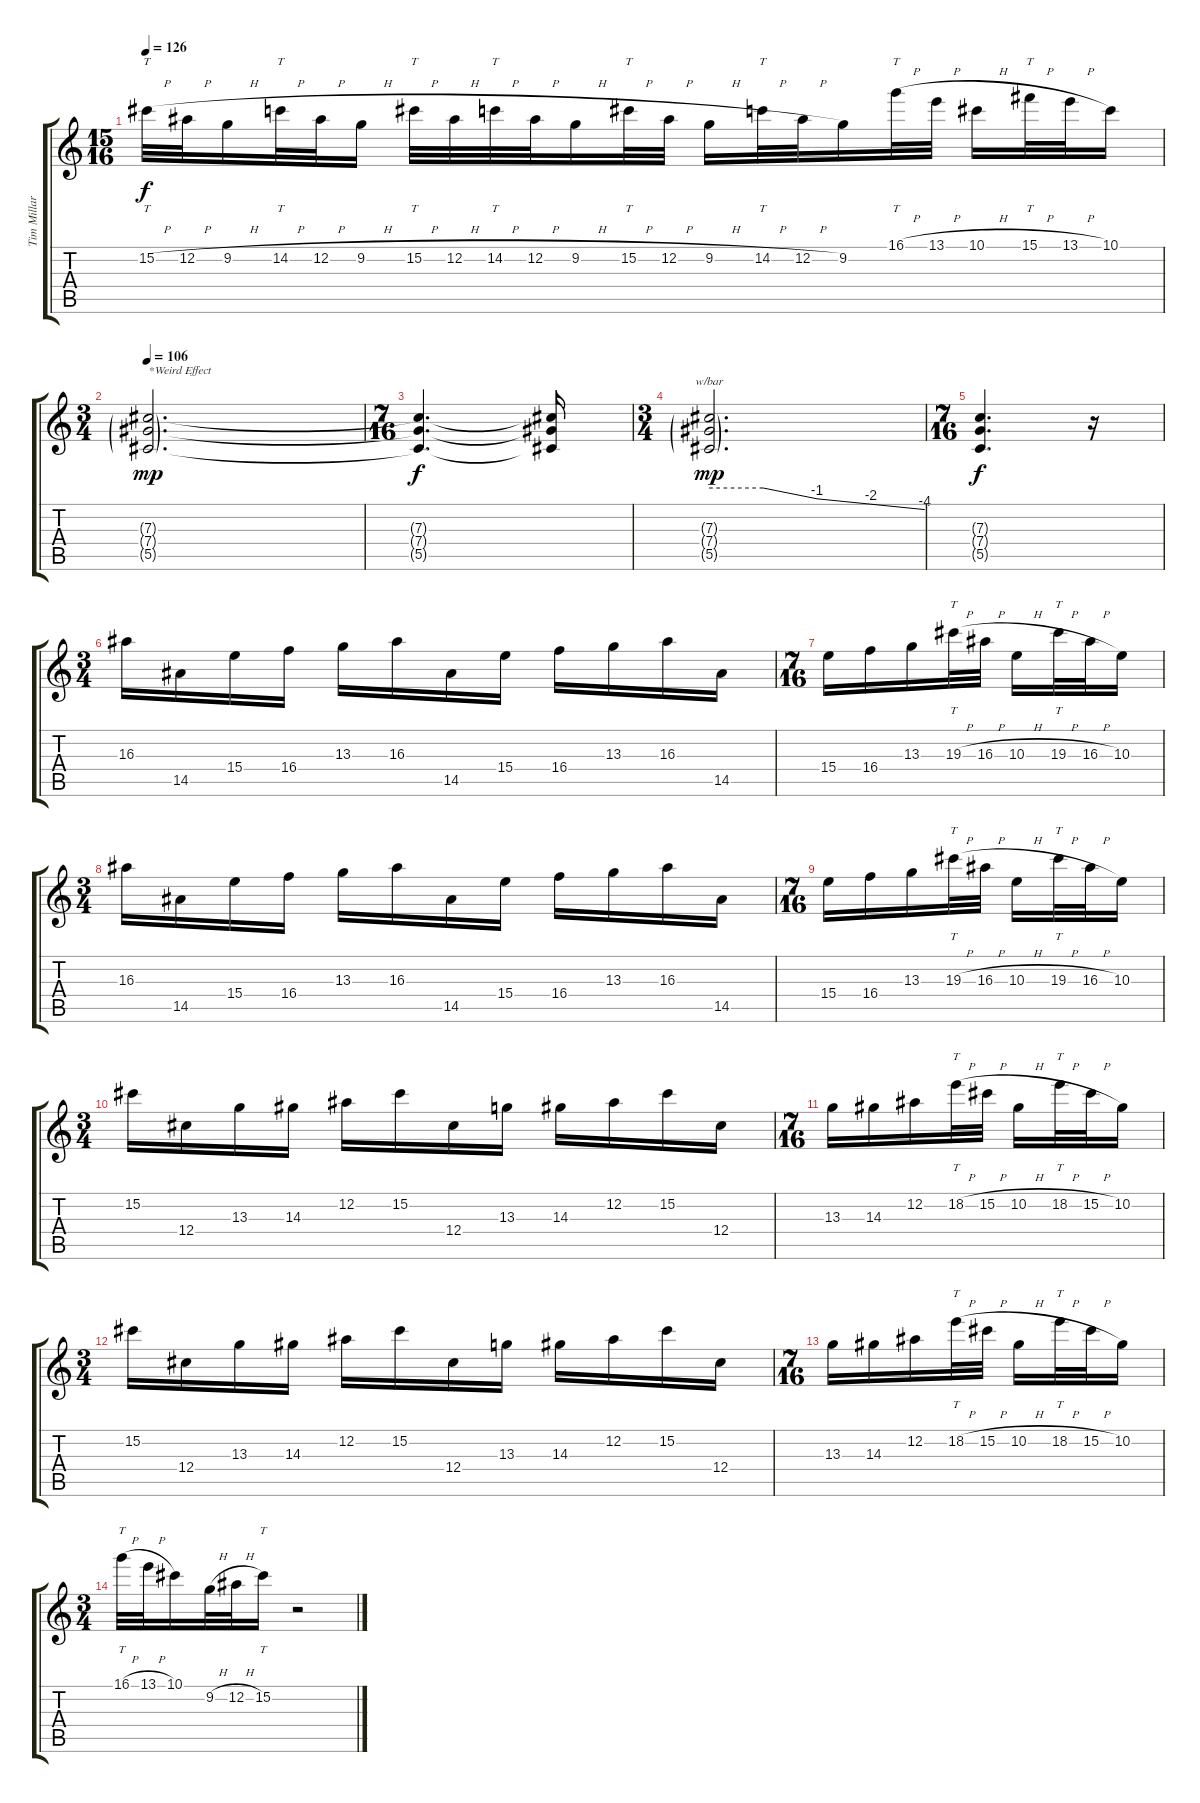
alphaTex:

\track ("Tim Millar" "Tim Millar") {instrument distortionguitar}
\staff {score tabs}
\tuning (Eb4 Bb3 Gb3 Db3 Ab2 Eb2) {hide}
\ts (15 16)
\tempo 126
\clef g2
\ks c
15.2{h}.32{tt dy f} 12.2{h}.32 9.2{h}.16 14.2{h}.32{tt} 12.2{h}.32 9.2{h}.16 15.2{h}.32{tt} 12.2{h}.32 14.2{h}.32{tt} 12.2{h}.32 9.2{h}.16 15.2{h}.32{tt} 12.2{h}.32 9.2{h}.16 14.2{h}.32{tt} 12.2{h}.32 9.2.16 16.1{h}.32{tt} 13.1{h}.32 10.1{h}.16 15.1{h}.32{tt} 13.1{h}.32 10.1.16 |
\ts (3 4)
\tempo 106
(7.3{g} 7.4{g} 5.5{g}).2{d txt "*Weird Effect" dy mp} |
\ts (7 16)
(7.3{t} 7.4{t} 5.5{t}).4{d dy f} (7.3{t} 7.4{t} 5.5{t}).16 |
\ts (3 4)
(7.3{g} 7.4{g} 5.5{g}).2{d tbe (custom default 0 0 15 0 30 -4 45 -8 60 -16) dy mp} |
\ts (7 16)
(7.3{t} 7.4{t} 5.5{t}).4{d dy f} r.16 |
\ts (3 4)
16.3.16 14.5.16 15.4.16 16.4.16 13.3.16 16.3.16 14.5.16 15.4.16 16.4.16 13.3.16 16.3.16 14.5.16 |
\ts (7 16)
15.4.16 16.4.16 13.3.16 19.3{h}.32{tt} 16.3{h}.32 10.3{h}.16 19.3{h}.32{tt} 16.3{h}.32 10.3.16 |
\ts (3 4)
16.3.16 14.5.16 15.4.16 16.4.16 13.3.16 16.3.16 14.5.16 15.4.16 16.4.16 13.3.16 16.3.16 14.5.16 |
\ts (7 16)
15.4.16 16.4.16 13.3.16 19.3{h}.32{tt} 16.3{h}.32 10.3{h}.16 19.3{h}.32{tt} 16.3{h}.32 10.3.16 |
\ts (3 4)
15.2.16 12.4.16 13.3.16 14.3.16 12.2.16 15.2.16 12.4.16 13.3.16 14.3.16 12.2.16 15.2.16 12.4.16 |
\ts (7 16)
13.3.16 14.3.16 12.2.16 18.2{h}.32{tt} 15.2{h}.32 10.2{h}.16 18.2{h}.32{tt} 15.2{h}.32 10.2.16 |
\ts (3 4)
15.2.16 12.4.16 13.3.16 14.3.16 12.2.16 15.2.16 12.4.16 13.3.16 14.3.16 12.2.16 15.2.16 12.4.16 |
\ts (7 16)
13.3.16 14.3.16 12.2.16 18.2{h}.32{tt} 15.2{h}.32 10.2{h}.16 18.2{h}.32{tt} 15.2{h}.32 10.2.16 |
\ts (3 4)
16.1{h}.32{tt} 13.1{h}.32 10.1.16 9.2{h}.32 12.2{h}.32 15.2.16{tt} r.2
